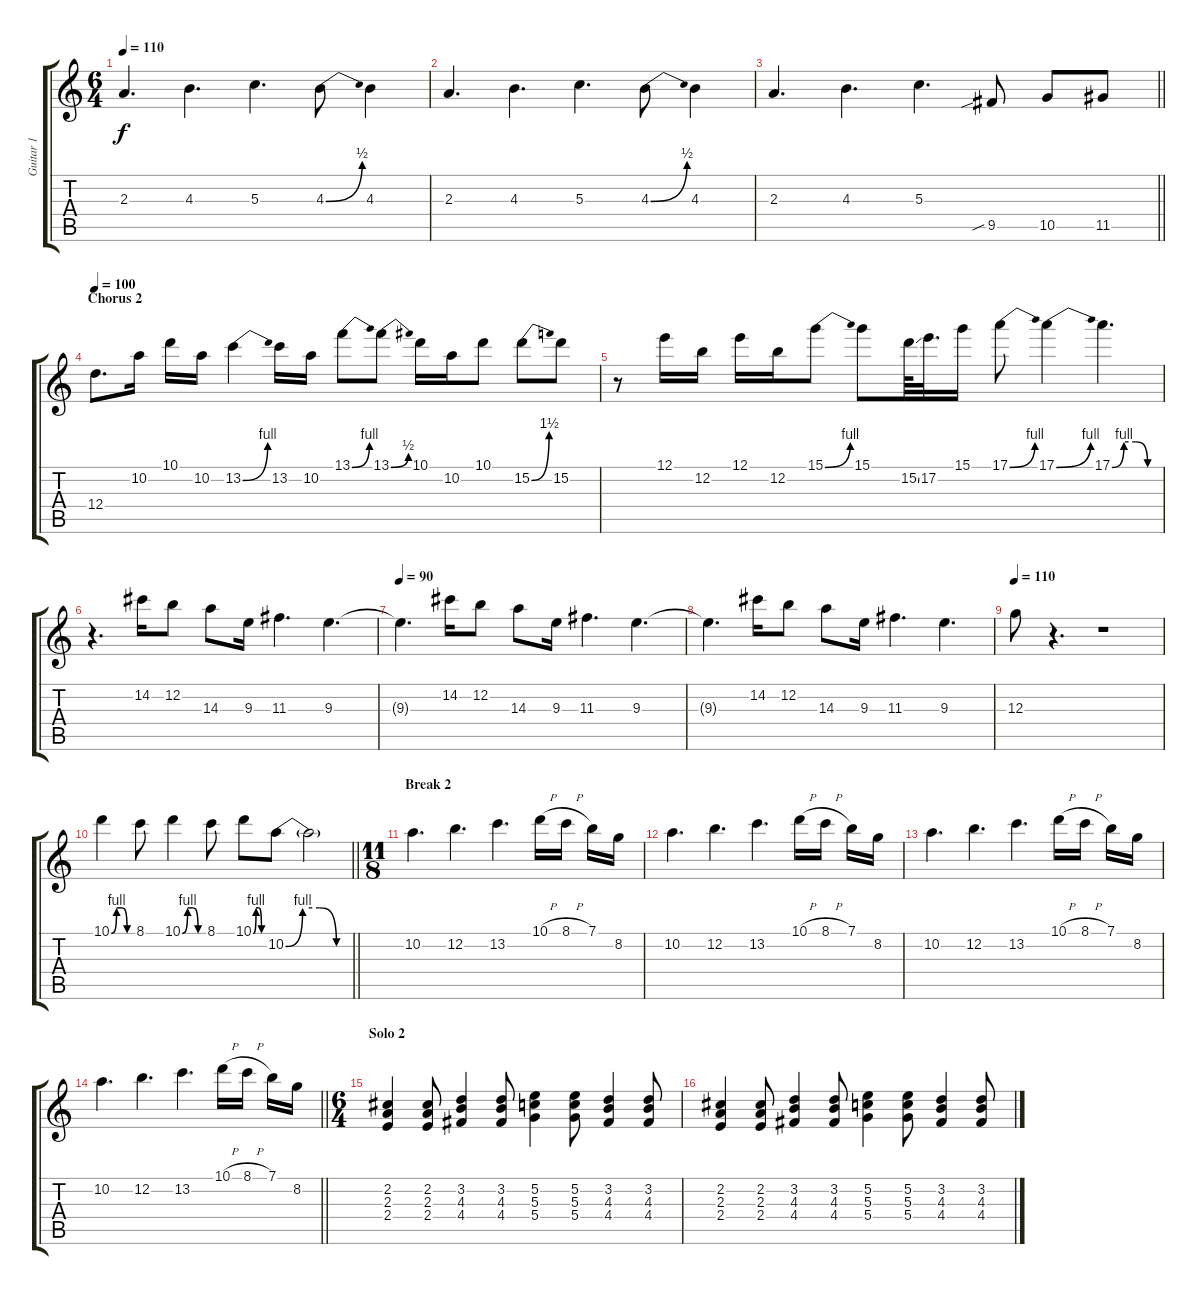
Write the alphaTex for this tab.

\track ("Guitar 1" "Guitar 1") {instrument overdrivenguitar}
\staff {score tabs}
\tuning (E4 B3 G3 D3 A2 E2) {hide}
\ts (6 4)
\tempo 110
\clef g2
\ks c
2.3.4{d dy f} 4.3.4{d} 5.3.4{d} 4.3{be (bend 0 0 60 2)}.8 4.3.4 |
2.3.4{d} 4.3.4{d} 5.3.4{d} 4.3{be (bend 0 0 60 2)}.8 4.3.4 |
\barLineRight lightlight
2.3.4{d} 4.3.4{d} 5.3.4{d} 9.5{sib}.8 10.5.8 11.5.8 |
\section ("" "Chorus 2")
\tempo 100
12.4.8{d} 10.2.16 10.1.16 10.2.16 13.2{be (bend 0 0 60 4)}.4 13.2.16 10.2.16 13.1{be (bend 0 0 60 4)}.8 13.1{be (bend 0 0 60 2)}.8 10.1.16 10.2.16 10.1.8 15.2{be (bend 0 0 60 6)}.8 15.2.8 |
r.8 12.1.16 12.2.16 12.1.16 12.2.16 15.1{be (bend 0 0 60 4)}.8 15.1.8 15.2{ss}.64 17.2.32{d} 15.1.16 17.1{be (bend 0 0 60 4)}.8 17.1{be (bend 0 0 60 4)}.4 17.1{be (custom 0 0 15 4 30 4 45 0 60 0)}.4{d} |
r.4{d} 14.2.16 12.2.8 14.3.8 9.3.16 11.3.4{d} 9.3.4{d} |
\tempo 90
9.3{t}.4{d} 14.2.16 12.2.8 14.3.8 9.3.16 11.3.4{d} 9.3.4{d} |
9.3{t}.4{d} 14.2.16 12.2.8 14.3.8 9.3.16 11.3.4{d} 9.3.4{d} |
\tempo 110
12.3.8 r.4{d} r.1 |
\barLineRight lightlight
10.1{be (custom 0 0 15 4 30 4 45 0 60 0)}.4 8.1.8 10.1{be (custom 0 0 15 4 30 4 45 0 60 0)}.4 8.1.8 10.1{be (custom 0 0 15 4 30 4 45 0 60 0)}.8 10.2{be (custom 0 0 15 4 30 4 45 0 60 0)}.8 10.2{t}.2 |
\ts (11 8)
\section ("" "Break 2")
10.2.4{d} 12.2.4{d} 13.2.4{d} 10.1{h}.16 8.1{h}.16 7.1.16 8.2.16 |
10.2.4{d} 12.2.4{d} 13.2.4{d} 10.1{h}.16 8.1{h}.16 7.1.16 8.2.16 |
10.2.4{d} 12.2.4{d} 13.2.4{d} 10.1{h}.16 8.1{h}.16 7.1.16 8.2.16 |
\barLineRight lightlight
10.2.4{d} 12.2.4{d} 13.2.4{d} 10.1{h}.16 8.1{h}.16 7.1.16 8.2.16 |
\ts (6 4)
\section ("" "Solo 2")
(2.2 2.3 2.4).4 (2.2 2.3 2.4).8 (3.2 4.3 4.4).4 (3.2 4.3 4.4).8 (5.2 5.3 5.4).4 (5.2 5.3 5.4).8 (3.2 4.3 4.4).4 (3.2 4.3 4.4).8 |
(2.2 2.3 2.4).4 (2.2 2.3 2.4).8 (3.2 4.3 4.4).4 (3.2 4.3 4.4).8 (5.2 5.3 5.4).4 (5.2 5.3 5.4).8 (3.2 4.3 4.4).4 (3.2 4.3 4.4).8
